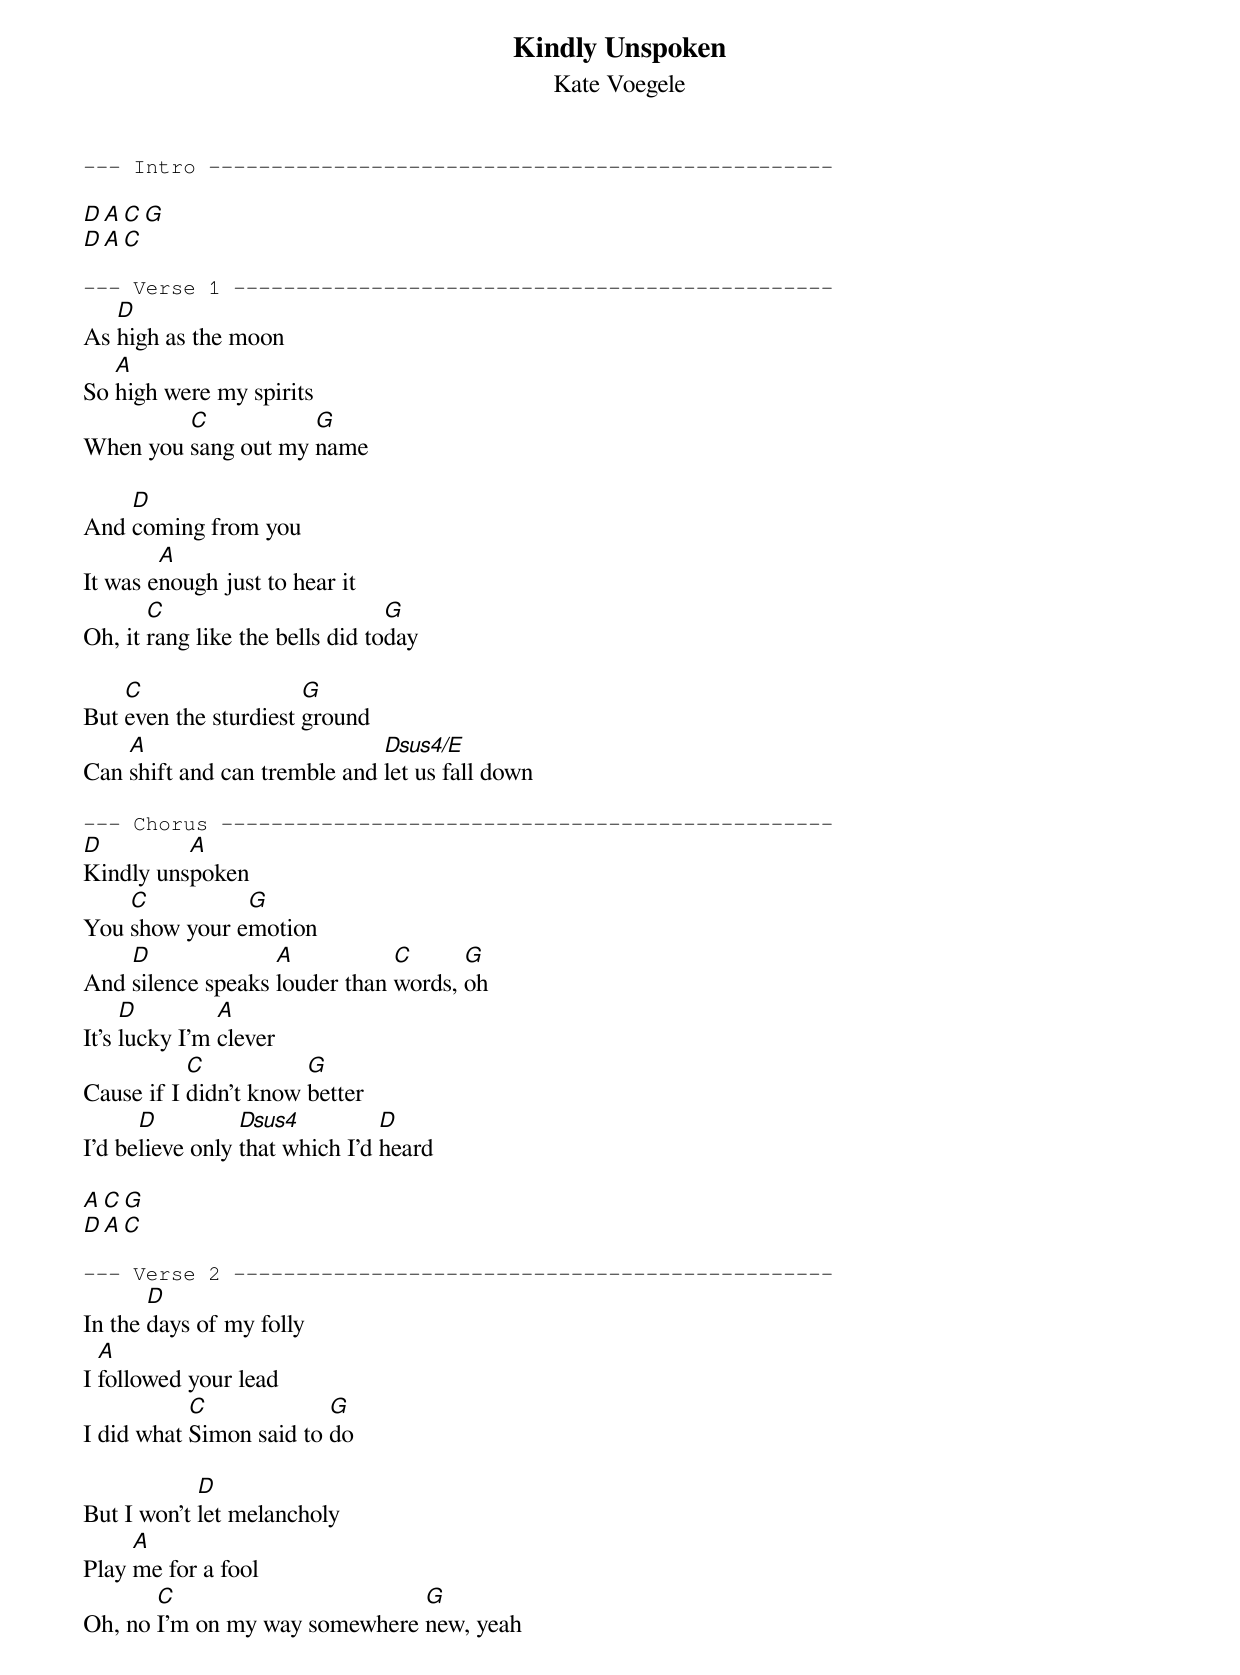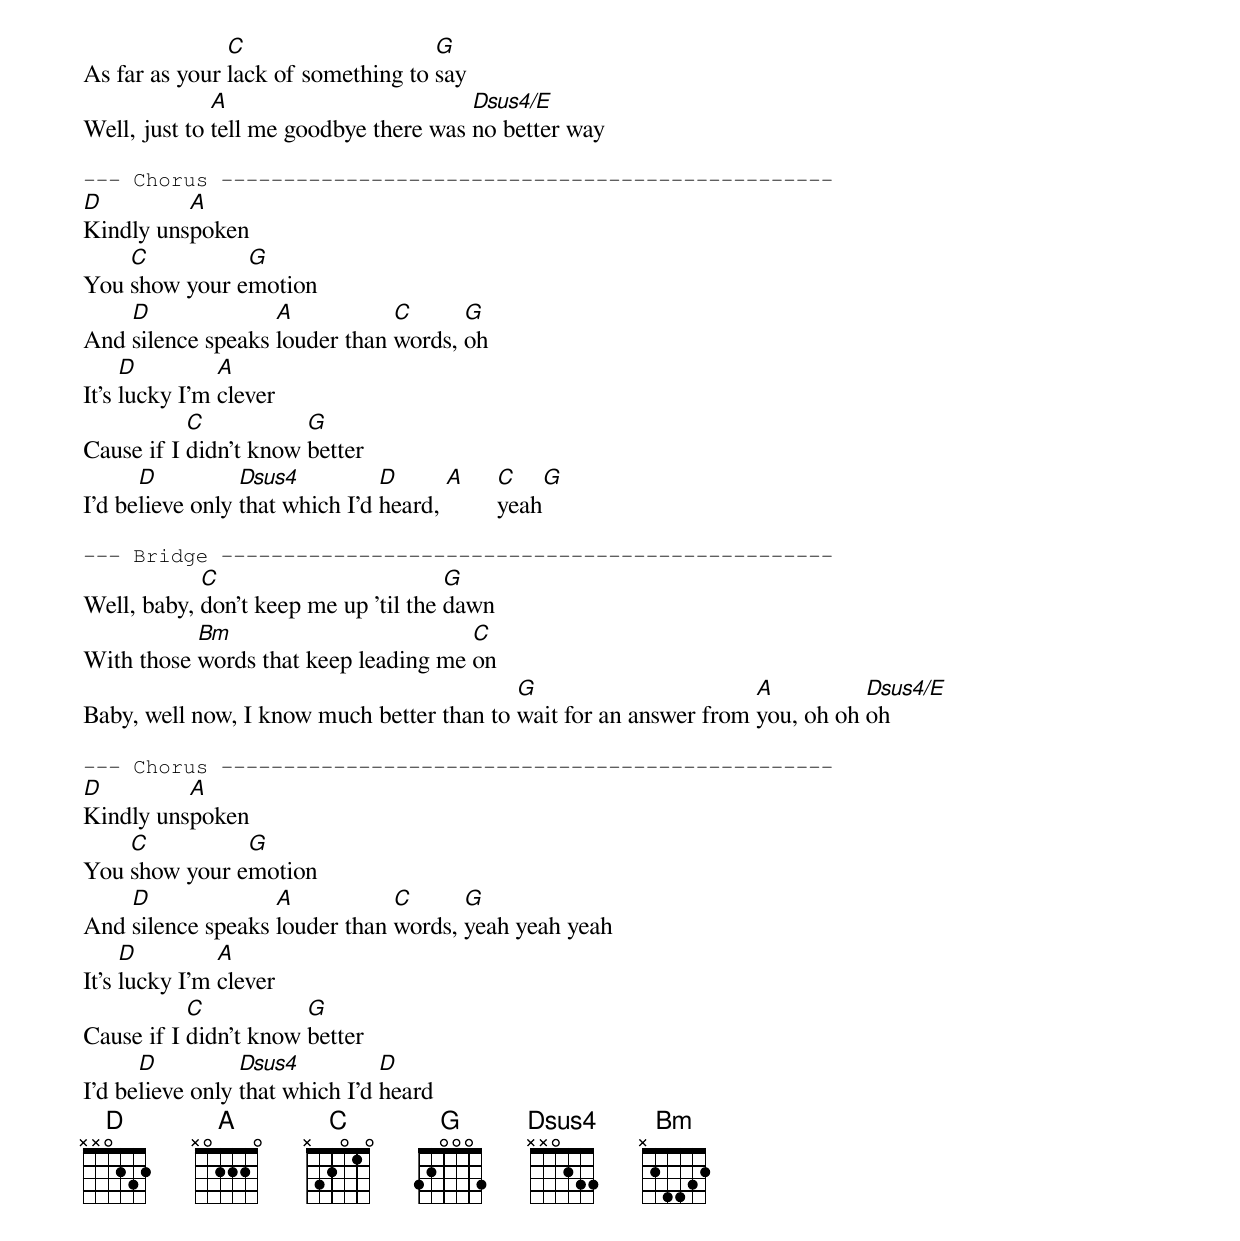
Kindly Unspoken
Kate Voegele

--- Intro --------------------------------------------------

D A C G
D A C

--- Verse 1 ------------------------------------------------
   D
As high as the moon
   A
So high were my spirits
         C           G
When you sang out my name

    D
And coming from you
        A
It was enough just to hear it
       C                         G
Oh, it rang like the bells did today

    C                  G
But even the sturdiest ground
    A                         Dsus4/E
Can shift and can tremble and let us fall down

--- Chorus -------------------------------------------------
D         A
Kindly unspoken
    C          G
You show your emotion
    D              A           C      G
And silence speaks louder than words, oh
     D         A
It's lucky I'm clever
           C           G
Cause if I didn't know better
      D          Dsus4          D
I'd believe only that which I'd heard

  A C G
D A C

--- Verse 2 ------------------------------------------------
       D
In the days of my folly
  A
I followed your lead
           C             G
I did what Simon said to do

            D
But I won't let melancholy
     A
Play me for a fool
       C                       G
Oh, no I'm on my way somewhere new, yeah
               C                    G
As far as your lack of something to say
              A                         Dsus4/E
Well, just to tell me goodbye there was no better way

--- Chorus -------------------------------------------------
D         A
Kindly unspoken
    C          G
You show your emotion
    D              A           C      G
And silence speaks louder than words, oh
     D         A
It's lucky I'm clever
           C           G
Cause if I didn't know better
      D          Dsus4          D      A    C    G
I'd believe only that which I'd heard,      yeah

--- Bridge -------------------------------------------------
            C                         G
Well, baby, don't keep me up 'til the dawn
           Bm                         C
With those words that keep leading me on
                                           G                       A          Dsus4/E
Baby, well now, I know much better than to wait for an answer from you, oh oh oh

--- Chorus -------------------------------------------------
D         A
Kindly unspoken
    C          G
You show your emotion
    D              A           C      G
And silence speaks louder than words, yeah yeah yeah
     D         A
It's lucky I'm clever
           C           G
Cause if I didn't know better
      D          Dsus4          D
I'd believe only that which I'd heard
